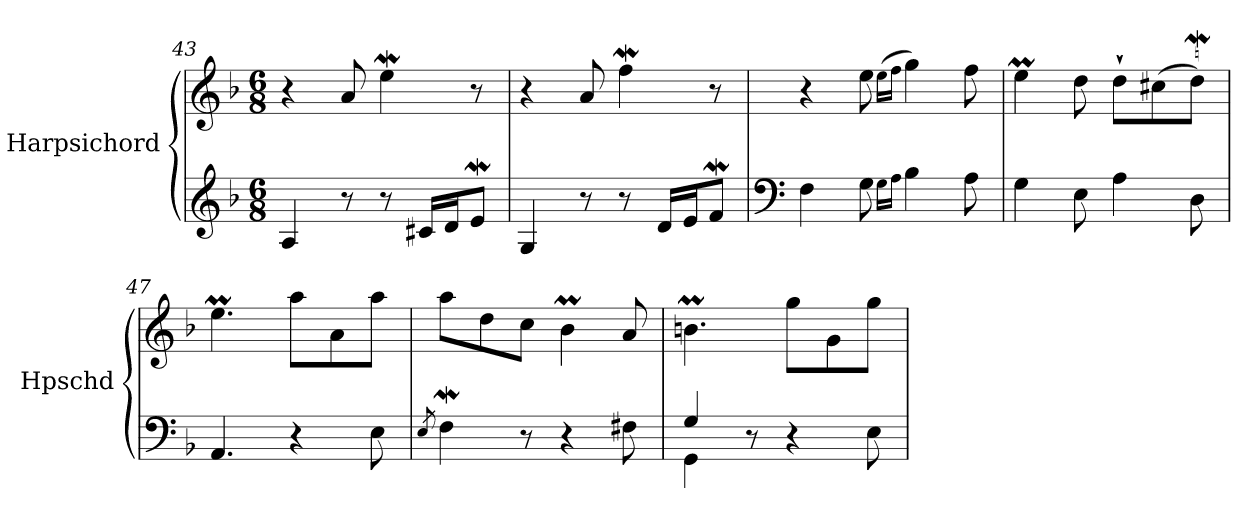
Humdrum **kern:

**kern	**kern
*part1	*part1
*staff2	*staff1
*I"Harpsichord	*
*I'Hpschd	*
*clefG2	*clefG2
*k[b-]	*k[b-]
*M6/8	*M6/8
=43	=43
4A/	4r
8r	8a/
8r	4eeW\
16c#X/LL	.
16d/J	.
8eW/J	8r
=44	=44
4G/	4r
8r	8a/
8r	4ffw\
16d/LL	.
16e/J	.
8fw/J	8r
=45	=45
*clefF4	*
4F\	4r
8G\	8ee\
16qG\LL	(16qee\LL
16qA\JJ	16qff\JJ
4B-\	4gg\)
8A\	8ff\
=46	=46
4G\	4eem\
8E\	8dd\
4A\	8dd`\L
.	(8cc#X\
8D\	8ddW\J)
=47	=47
4.AA/	4.eem\
4r	8aa\L
.	8a\
8E\	8aa\J
!!LO:LB:g=z
=48	=48
8qE/	.
4Fw\	8aa\L
.	8dd\
8r	8cc\J
4r	4b-M\
8F#X\	8a/
=49	=49
*^	*
4G/	4GG\	4.bnm\
8r	2ryy	.
4r	.	8gg\L
.	.	8g\
8E\	.	8gg\J
*v	*v	*
=	=
*-	*-
